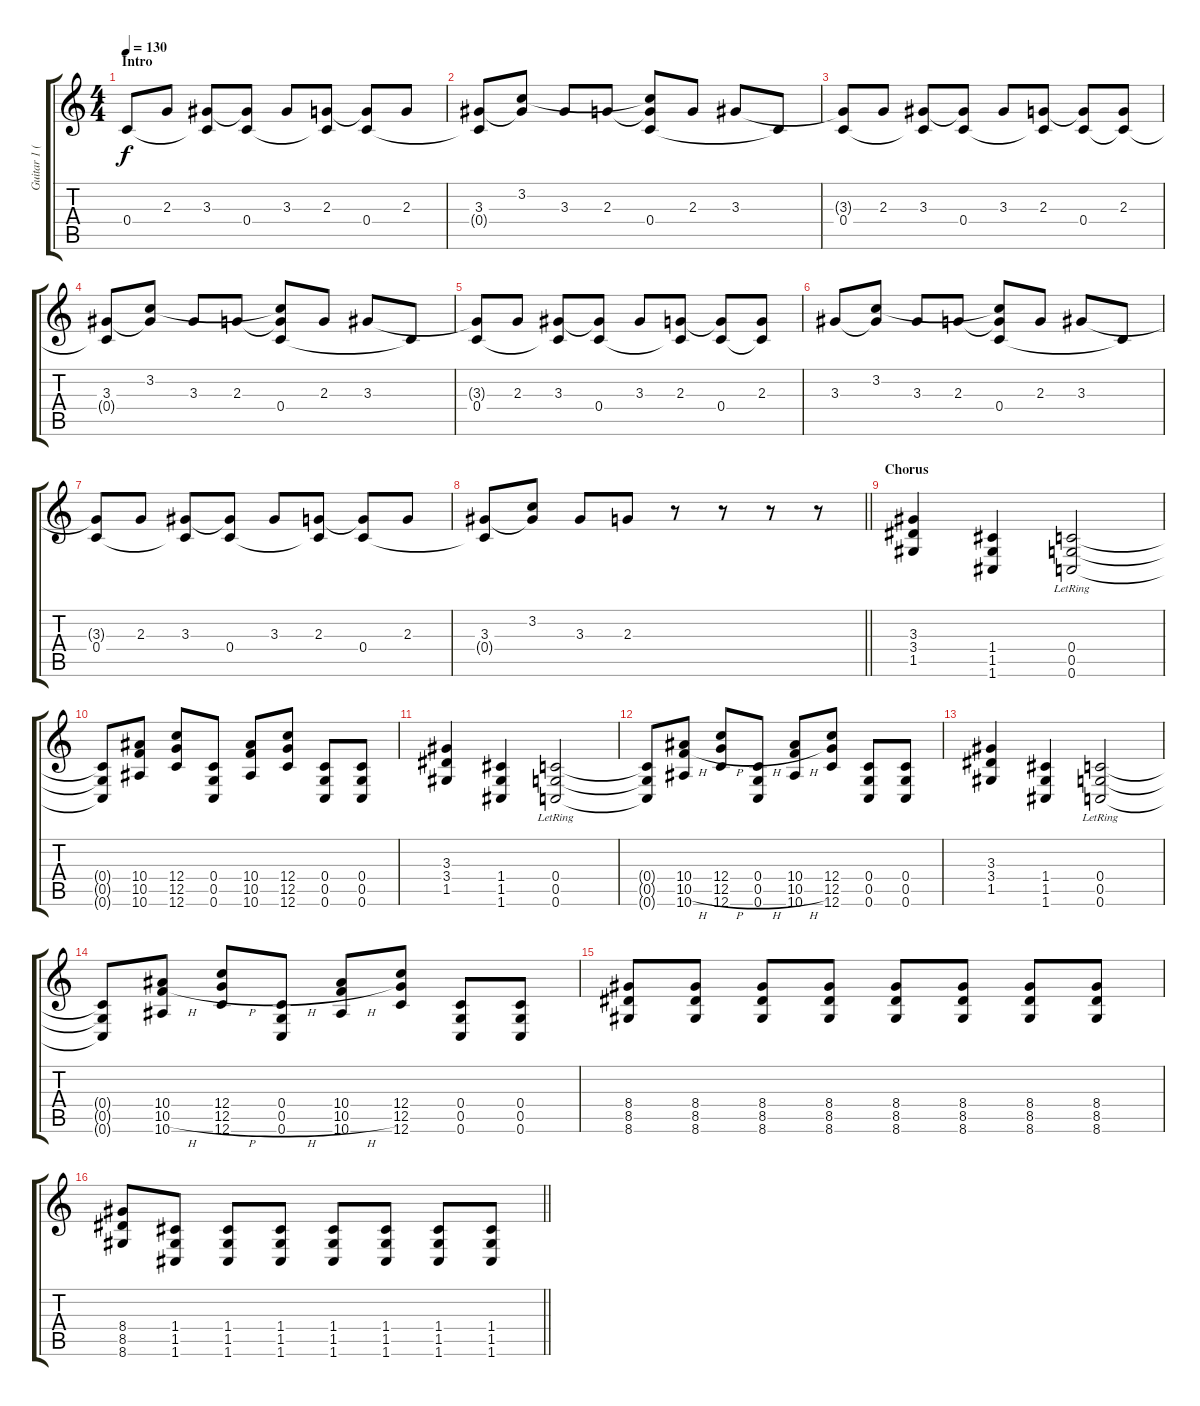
\track ("Guitar 1 (Jardel Paisante)" "Guitar 1 (") {instrument acousticguitarsteel}
\staff {score tabs}
\tuning (D4 A3 F3 C3 G2 C2) {hide}
\ts (4 4)
\section ("" "Intro")
\tempo 130
\clef g2
\ks c
0.4.8{dy f volume 9 instrument acousticguitarsteel} 2.3.8 (3.3 0.4{t}).8 (3.3{t} 0.4).8 3.3.8 (2.3 0.4{t}).8 (2.3{t} 0.4).8 2.3.8 |
(3.3 0.4{t}).8 (3.2 3.3{t}).8 3.3.8 2.3.8 (3.2{t} 2.3{t} 0.4).8 2.3.8 3.3.8 0.4{t}.8 |
(3.3{t} 0.4).8 2.3.8 (3.3 0.4{t}).8 (3.3{t} 0.4).8 3.3.8 (2.3 0.4{t}).8 (2.3{t} 0.4).8 (2.3 0.4{t}).8 |
(3.3 0.4{t}).8 (3.2 3.3{t}).8 3.3.8 2.3.8 (3.2{t} 2.3{t} 0.4).8 2.3.8 3.3.8 0.4{t}.8 |
(3.3{t} 0.4).8 2.3.8 (3.3 0.4{t}).8 (3.3{t} 0.4).8 3.3.8 (2.3 0.4{t}).8 (2.3{t} 0.4).8 (2.3 0.4{t}).8 |
3.3.8 (3.2 3.3{t}).8 3.3.8 2.3.8 (3.2{t} 2.3{t} 0.4).8 2.3.8 3.3.8 0.4{t}.8 |
(3.3{t} 0.4).8 2.3.8 (3.3 0.4{t}).8 (3.3{t} 0.4).8 3.3.8 (2.3 0.4{t}).8 (2.3{t} 0.4).8 2.3.8 |
\barLineRight lightlight
(3.3 0.4{t}).8 (3.2 3.3{t}).8 3.3.8 2.3.8 r.8 r.8 r.8 r.8 |
\section ("" "Chorus")
(3.3 3.4 1.5).4{volume 14 instrument distortionguitar} (1.4 1.5 1.6).4 (0.4{lr} 0.5{lr} 0.6{lr}).2 |
(0.4{t} 0.5{t} 0.6{t}).8 (10.4 10.5 10.6).8 (12.4 12.5 12.6).8 (0.4 0.5 0.6).8 (10.4 10.5 10.6).8 (12.4 12.5 12.6).8 (0.4 0.5 0.6).8 (0.4 0.5 0.6).8 |
(3.3 3.4 1.5).4 (1.4 1.5 1.6).4 (0.4{lr} 0.5{lr} 0.6{lr}).2 |
(0.4{t} 0.5{t} 0.6{t}).8 (10.4 10.5{h} 10.6).8 (12.4 12.5{h} 12.6).8 (0.4 0.5{h} 0.6).8 (10.4 10.5{h} 10.6).8 (12.4 12.5 12.6).8 (0.4 0.5 0.6).8 (0.4 0.5 0.6).8 |
(3.3 3.4 1.5).4 (1.4 1.5 1.6).4 (0.4{lr} 0.5{lr} 0.6{lr}).2 |
(0.4{t} 0.5{t} 0.6{t}).8 (10.4 10.5{h} 10.6).8 (12.4 12.5{h} 12.6).8 (0.4 0.5{h} 0.6).8 (10.4 10.5{h} 10.6).8 (12.4 12.5 12.6).8 (0.4 0.5 0.6).8 (0.4 0.5 0.6).8 |
(8.4 8.5 8.6).8 (8.4 8.5 8.6).8 (8.4 8.5 8.6).8 (8.4 8.5 8.6).8 (8.4 8.5 8.6).8 (8.4 8.5 8.6).8 (8.4 8.5 8.6).8 (8.4 8.5 8.6).8 |
\barLineRight lightlight
(8.4 8.5 8.6).8 (1.4 1.5 1.6).8 (1.4 1.5 1.6).8 (1.4 1.5 1.6).8 (1.4 1.5 1.6).8 (1.4 1.5 1.6).8 (1.4 1.5 1.6).8 (1.4 1.5 1.6).8
